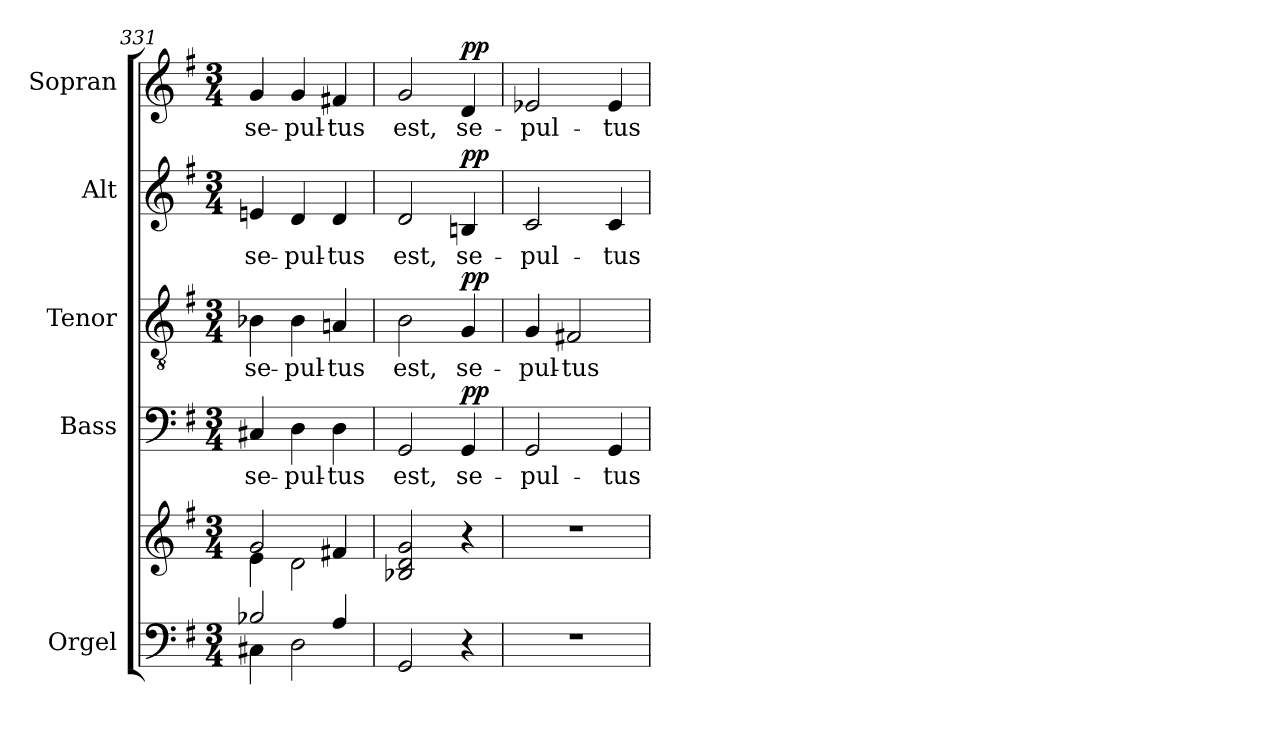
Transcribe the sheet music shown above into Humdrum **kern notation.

**kern	**kern	**kern	**text	**dynam	**kern	**text	**dynam	**kern	**text	**dynam	**kern	**text	**dynam
*part5	*part5	*part4	*part4	*part4	*part3	*part3	*part3	*part2	*part2	*part2	*part1	*part1	*part1
*staff6	*staff5	*staff4	*staff4	*staff4	*staff3	*staff3	*staff3	*staff2	*staff2	*staff2	*staff1	*staff1	*staff1
*I"Orgel	*	*I"Bass	*	*	*I"Tenor	*	*	*I"Alt	*	*	*I"Sopran	*	*
*I'Org.	*	*I'B	*	*	*I'T	*	*	*I'A	*	*	*I'S	*	*
*clefF4	*clefG2	*clefF4	*	*	*clefGv2	*	*	*clefG2	*	*	*clefG2	*	*
*k[f#]	*k[f#]	*k[f#]	*	*	*k[f#]	*	*	*k[f#]	*	*	*k[f#]	*	*
*G:	*G:	*G:	*	*	*G:	*	*	*G:	*	*	*G:	*	*
*M3/4	*M3/4	*M3/4	*	*	*M3/4	*	*	*M3/4	*	*	*M3/4	*	*
=331	=331	=331	=331	=331	=331	=331	=331	=331	=331	=331	=331	=331	=331
*^	*^	*	*	*	*	*	*	*	*	*	*	*	*
!	!	!	!	!	!LO:LY:b	!	!	!LO:LY:b	!	!	!LO:LY:b	!	!	!LO:LY:b	!
2B-X/	4C#X\	2g/	4e\	4C#X/	se-	.	4B-X\	se-	.	4en/	se-	.	4g/	se-	.
!	!	!	!	!	!LO:LY:b	!	!	!LO:LY:b	!	!	!LO:LY:b	!	!	!LO:LY:b	!
.	2D\	.	2d\	4D\	-pul-	.	4B-\	-pul-	.	4d/	-pul-	.	4g/	-pul-	.
!	!	!	!	!	!LO:LY:b	!	!	!LO:LY:b	!	!	!LO:LY:b	!	!	!LO:LY:b	!
4A/	.	4f#X/	.	4D\	-tus	.	4An/	-tus	.	4d/	-tus	.	4f#X/	-tus	.
*v	*v	*	*	*	*	*	*	*	*	*	*	*	*	*	*
*	*v	*v	*	*	*	*	*	*	*	*	*	*	*	*
=332	=332	=332	=332	=332	=332	=332	=332	=332	=332	=332	=332	=332	=332
!	!	!	!LO:LY:b	!	!	!LO:LY:b	!	!	!LO:LY:b	!	!	!LO:LY:b	!
2GG/	2B-X/ 2d/ 2g/	2GG/	est,	.	2B\	est,	.	2d/	est,	.	2g/	est,	.
!	!	!	!LO:LY:b	!LO:DY:a	!	!LO:LY:b	!LO:DY:a	!	!LO:LY:b	!LO:DY:a	!	!LO:LY:b	!LO:DY:a
4r	4r	4GG/	se-	pp	4G/	se-	pp	4Bn/	se-	pp	4d/	se-	pp
!!LO:LB:g=z
=333	=333	=333	=333	=333	=333	=333	=333	=333	=333	=333	=333	=333	=333
!	!	!	!LO:LY:b	!	!	!LO:LY:b	!	!	!LO:LY:b	!	!	!LO:LY:b	!
2.r	2.r	2GG/	-pul-	.	4G/	-pul-	.	2c/	-pul-	.	2e-X/	-pul-	.
!	!	!	!	!	!	!LO:LY:b	!	!	!	!	!	!	!
.	.	.	.	.	2F#X/	-tus	.	.	.	.	.	.	.
!	!	!	!LO:LY:b	!	!	!	!	!	!LO:LY:b	!	!	!LO:LY:b	!
.	.	4GG/	-tus	.	.	.	.	4c/	-tus	.	4e-/	-tus	.
=	=	=	=	=	=	=	=	=	=	=	=	=	=
*-	*-	*-	*-	*-	*-	*-	*-	*-	*-	*-	*-	*-	*-
